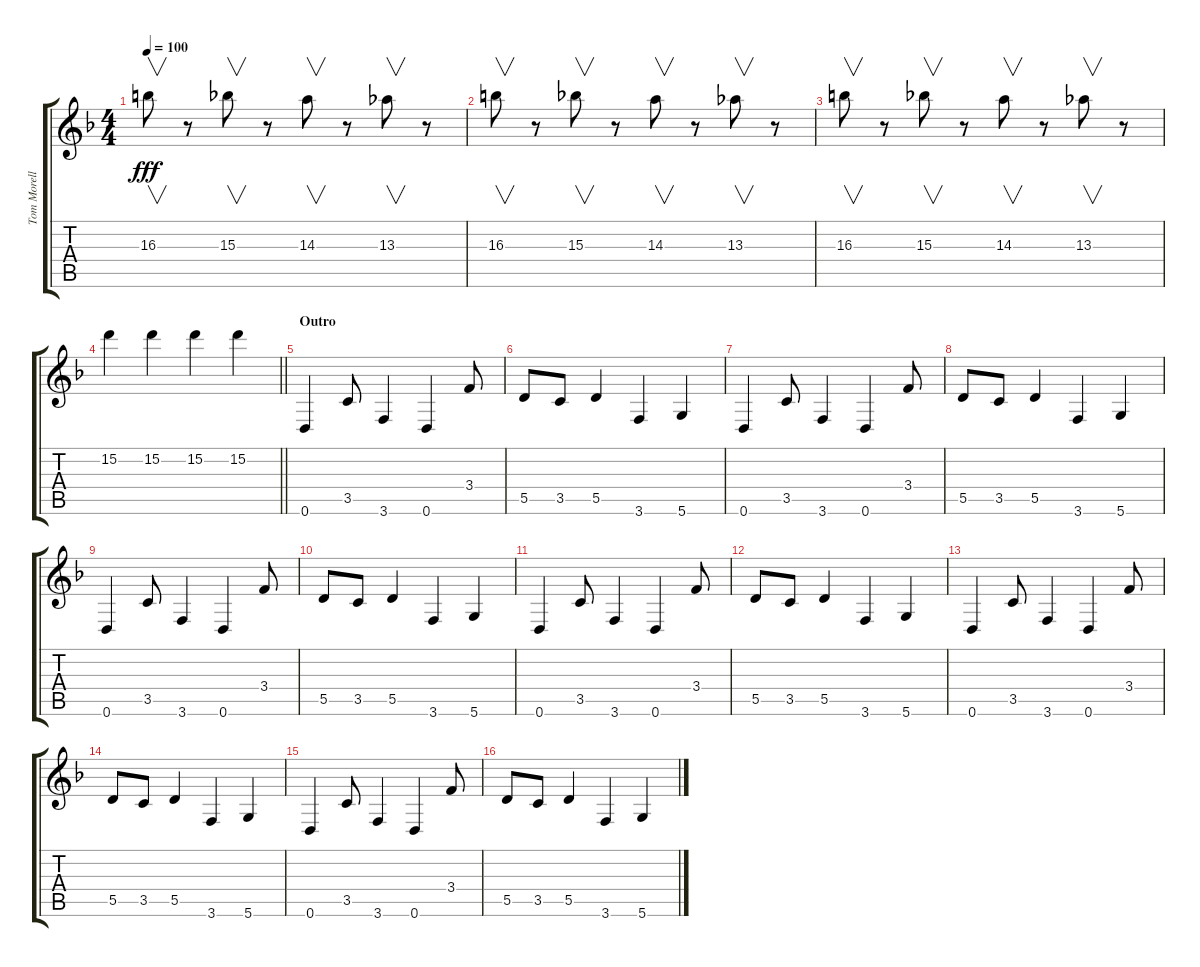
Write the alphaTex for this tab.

\track ("Tom Morello" "Tom Morell") {instrument distortionguitar}
\staff {score tabs}
\tuning (E4 B3 G3 D3 A2 D2) {hide}
\ts (4 4)
\tempo 100
\clef g2
\ks f
16.3.8{v dy fff} r.8 15.3.8{v} r.8 14.3.8{v} r.8 13.3.8{v} r.8 |
16.3.8{v} r.8 15.3.8{v} r.8 14.3.8{v} r.8 13.3.8{v} r.8 |
16.3.8{v} r.8 15.3.8{v} r.8 14.3.8{v} r.8 13.3.8{v} r.8 |
\barLineRight lightlight
15.2.4 15.2.4 15.2.4 15.2.4 |
\section ("" "Outro")
0.6.4 3.5.8 3.6.4 0.6.4 3.4.8 |
5.5.8 3.5.8 5.5.4 3.6.4 5.6.4 |
0.6.4 3.5.8 3.6.4 0.6.4 3.4.8 |
5.5.8 3.5.8 5.5.4 3.6.4 5.6.4 |
0.6.4 3.5.8 3.6.4 0.6.4 3.4.8 |
5.5.8 3.5.8 5.5.4 3.6.4 5.6.4 |
0.6.4 3.5.8 3.6.4 0.6.4 3.4.8 |
5.5.8 3.5.8 5.5.4 3.6.4 5.6.4 |
0.6.4 3.5.8 3.6.4 0.6.4 3.4.8 |
5.5.8 3.5.8 5.5.4 3.6.4 5.6.4 |
0.6.4 3.5.8 3.6.4 0.6.4 3.4.8 |
5.5.8 3.5.8 5.5.4 3.6.4 5.6.4
